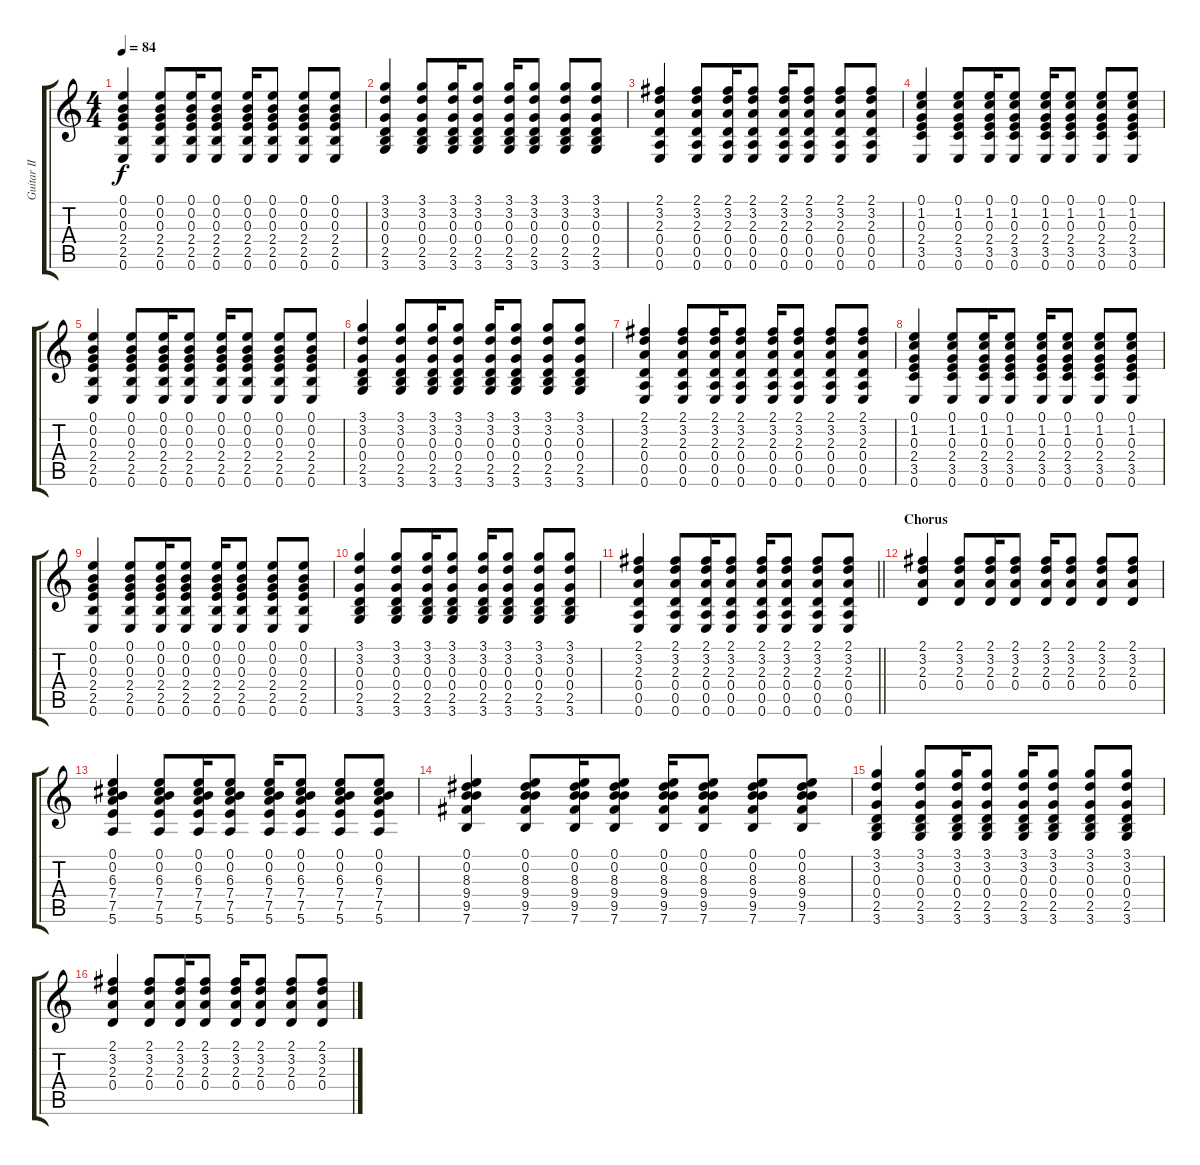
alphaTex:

\track ("Guitar II (Maxime)" "Guitar II ") {instrument acousticguitarsteel}
\staff {score tabs}
\tuning (E4 B3 G3 D3 A2 E2) {hide}
\ts (4 4)
\tempo 84
\clef g2
\ks c
(0.1 0.2 0.3 2.4 2.5 0.6).4{dy f} (0.1 0.2 0.3 2.4 2.5 0.6).8 (0.1 0.2 0.3 2.4 2.5 0.6).16 (0.1 0.2 0.3 2.4 2.5 0.6).8 (0.1 0.2 0.3 2.4 2.5 0.6).16 (0.1 0.2 0.3 2.4 2.5 0.6).8 (0.1 0.2 0.3 2.4 2.5 0.6).8 (0.1 0.2 0.3 2.4 2.5 0.6).8 |
(3.1 3.2 0.3 0.4 2.5 3.6).4 (3.1 3.2 0.3 0.4 2.5 3.6).8 (3.1 3.2 0.3 0.4 2.5 3.6).16 (3.1 3.2 0.3 0.4 2.5 3.6).8 (3.1 3.2 0.3 0.4 2.5 3.6).16 (3.1 3.2 0.3 0.4 2.5 3.6).8 (3.1 3.2 0.3 0.4 2.5 3.6).8 (3.1 3.2 0.3 0.4 2.5 3.6).8 |
(2.1 3.2 2.3 0.4 0.5 0.6).4 (2.1 3.2 2.3 0.4 0.5 0.6).8 (2.1 3.2 2.3 0.4 0.5 0.6).16 (2.1 3.2 2.3 0.4 0.5 0.6).8 (2.1 3.2 2.3 0.4 0.5 0.6).16 (2.1 3.2 2.3 0.4 0.5 0.6).8 (2.1 3.2 2.3 0.4 0.5 0.6).8 (2.1 3.2 2.3 0.4 0.5 0.6).8 |
(0.1 1.2 0.3 2.4 3.5 0.6).4 (0.1 1.2 0.3 2.4 3.5 0.6).8 (0.1 1.2 0.3 2.4 3.5 0.6).16 (0.1 1.2 0.3 2.4 3.5 0.6).8 (0.1 1.2 0.3 2.4 3.5 0.6).16 (0.1 1.2 0.3 2.4 3.5 0.6).8 (0.1 1.2 0.3 2.4 3.5 0.6).8 (0.1 1.2 0.3 2.4 3.5 0.6).8 |
(0.1 0.2 0.3 2.4 2.5 0.6).4 (0.1 0.2 0.3 2.4 2.5 0.6).8 (0.1 0.2 0.3 2.4 2.5 0.6).16 (0.1 0.2 0.3 2.4 2.5 0.6).8 (0.1 0.2 0.3 2.4 2.5 0.6).16 (0.1 0.2 0.3 2.4 2.5 0.6).8 (0.1 0.2 0.3 2.4 2.5 0.6).8 (0.1 0.2 0.3 2.4 2.5 0.6).8 |
(3.1 3.2 0.3 0.4 2.5 3.6).4 (3.1 3.2 0.3 0.4 2.5 3.6).8 (3.1 3.2 0.3 0.4 2.5 3.6).16 (3.1 3.2 0.3 0.4 2.5 3.6).8 (3.1 3.2 0.3 0.4 2.5 3.6).16 (3.1 3.2 0.3 0.4 2.5 3.6).8 (3.1 3.2 0.3 0.4 2.5 3.6).8 (3.1 3.2 0.3 0.4 2.5 3.6).8 |
(2.1 3.2 2.3 0.4 0.5 0.6).4 (2.1 3.2 2.3 0.4 0.5 0.6).8 (2.1 3.2 2.3 0.4 0.5 0.6).16 (2.1 3.2 2.3 0.4 0.5 0.6).8 (2.1 3.2 2.3 0.4 0.5 0.6).16 (2.1 3.2 2.3 0.4 0.5 0.6).8 (2.1 3.2 2.3 0.4 0.5 0.6).8 (2.1 3.2 2.3 0.4 0.5 0.6).8 |
(0.1 1.2 0.3 2.4 3.5 0.6).4 (0.1 1.2 0.3 2.4 3.5 0.6).8 (0.1 1.2 0.3 2.4 3.5 0.6).16 (0.1 1.2 0.3 2.4 3.5 0.6).8 (0.1 1.2 0.3 2.4 3.5 0.6).16 (0.1 1.2 0.3 2.4 3.5 0.6).8 (0.1 1.2 0.3 2.4 3.5 0.6).8 (0.1 1.2 0.3 2.4 3.5 0.6).8 |
(0.1 0.2 0.3 2.4 2.5 0.6).4 (0.1 0.2 0.3 2.4 2.5 0.6).8 (0.1 0.2 0.3 2.4 2.5 0.6).16 (0.1 0.2 0.3 2.4 2.5 0.6).8 (0.1 0.2 0.3 2.4 2.5 0.6).16 (0.1 0.2 0.3 2.4 2.5 0.6).8 (0.1 0.2 0.3 2.4 2.5 0.6).8 (0.1 0.2 0.3 2.4 2.5 0.6).8 |
(3.1 3.2 0.3 0.4 2.5 3.6).4 (3.1 3.2 0.3 0.4 2.5 3.6).8 (3.1 3.2 0.3 0.4 2.5 3.6).16 (3.1 3.2 0.3 0.4 2.5 3.6).8 (3.1 3.2 0.3 0.4 2.5 3.6).16 (3.1 3.2 0.3 0.4 2.5 3.6).8 (3.1 3.2 0.3 0.4 2.5 3.6).8 (3.1 3.2 0.3 0.4 2.5 3.6).8 |
\barLineRight lightlight
(2.1 3.2 2.3 0.4 0.5 0.6).4 (2.1 3.2 2.3 0.4 0.5 0.6).8 (2.1 3.2 2.3 0.4 0.5 0.6).16 (2.1 3.2 2.3 0.4 0.5 0.6).8 (2.1 3.2 2.3 0.4 0.5 0.6).16 (2.1 3.2 2.3 0.4 0.5 0.6).8 (2.1 3.2 2.3 0.4 0.5 0.6).8 (2.1 3.2 2.3 0.4 0.5 0.6).8 |
\section ("" "Chorus")
(2.1 3.2 2.3 0.4).4{volume 15} (2.1 3.2 2.3 0.4).8 (2.1 3.2 2.3 0.4).16 (2.1 3.2 2.3 0.4).8 (2.1 3.2 2.3 0.4).16 (2.1 3.2 2.3 0.4).8 (2.1 3.2 2.3 0.4).8 (2.1 3.2 2.3 0.4).8 |
(0.1 0.2 6.3 7.4 7.5 5.6).4 (0.1 0.2 6.3 7.4 7.5 5.6).8 (0.1 0.2 6.3 7.4 7.5 5.6).16 (0.1 0.2 6.3 7.4 7.5 5.6).8 (0.1 0.2 6.3 7.4 7.5 5.6).16 (0.1 0.2 6.3 7.4 7.5 5.6).8 (0.1 0.2 6.3 7.4 7.5 5.6).8 (0.1 0.2 6.3 7.4 7.5 5.6).8 |
(0.1 0.2 8.3 9.4 9.5 7.6).4 (0.1 0.2 8.3 9.4 9.5 7.6).8 (0.1 0.2 8.3 9.4 9.5 7.6).16 (0.1 0.2 8.3 9.4 9.5 7.6).8 (0.1 0.2 8.3 9.4 9.5 7.6).16 (0.1 0.2 8.3 9.4 9.5 7.6).8 (0.1 0.2 8.3 9.4 9.5 7.6).8 (0.1 0.2 8.3 9.4 9.5 7.6).8 |
(3.1 3.2 0.3 0.4 2.5 3.6).4 (3.1 3.2 0.3 0.4 2.5 3.6).8 (3.1 3.2 0.3 0.4 2.5 3.6).16 (3.1 3.2 0.3 0.4 2.5 3.6).8 (3.1 3.2 0.3 0.4 2.5 3.6).16 (3.1 3.2 0.3 0.4 2.5 3.6).8 (3.1 3.2 0.3 0.4 2.5 3.6).8 (3.1 3.2 0.3 0.4 2.5 3.6).8 |
(2.1 3.2 2.3 0.4).4 (2.1 3.2 2.3 0.4).8 (2.1 3.2 2.3 0.4).16 (2.1 3.2 2.3 0.4).8 (2.1 3.2 2.3 0.4).16 (2.1 3.2 2.3 0.4).8 (2.1 3.2 2.3 0.4).8 (2.1 3.2 2.3 0.4).8
